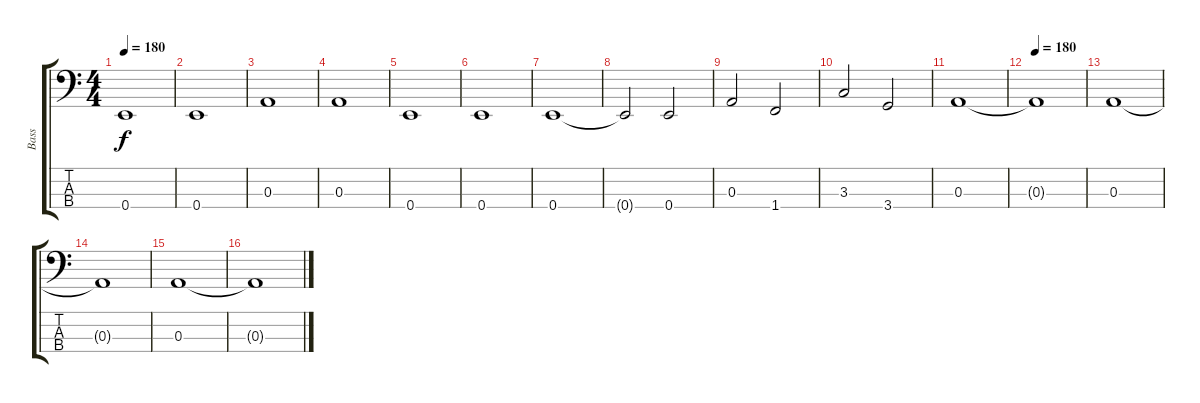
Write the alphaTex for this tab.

\track ("Bass" "Bass") {instrument electricbassfinger}
\staff {score tabs}
\tuning (G2 D2 A1 E1) {hide}
\ts (4 4)
\tempo 180
\clef f4
\ks c
0.4.1{dy f} |
0.4.1 |
0.3.1 |
0.3.1 |
0.4.1 |
0.4.1 |
0.4.1 |
0.4{t}.2 0.4.2 |
0.3.2 1.4.2 |
3.3.2 3.4.2 |
0.3.1 |
\tempo 180
0.3{t}.1 |
0.3.1 |
0.3{t}.1 |
0.3.1 |
0.3{t}.1
